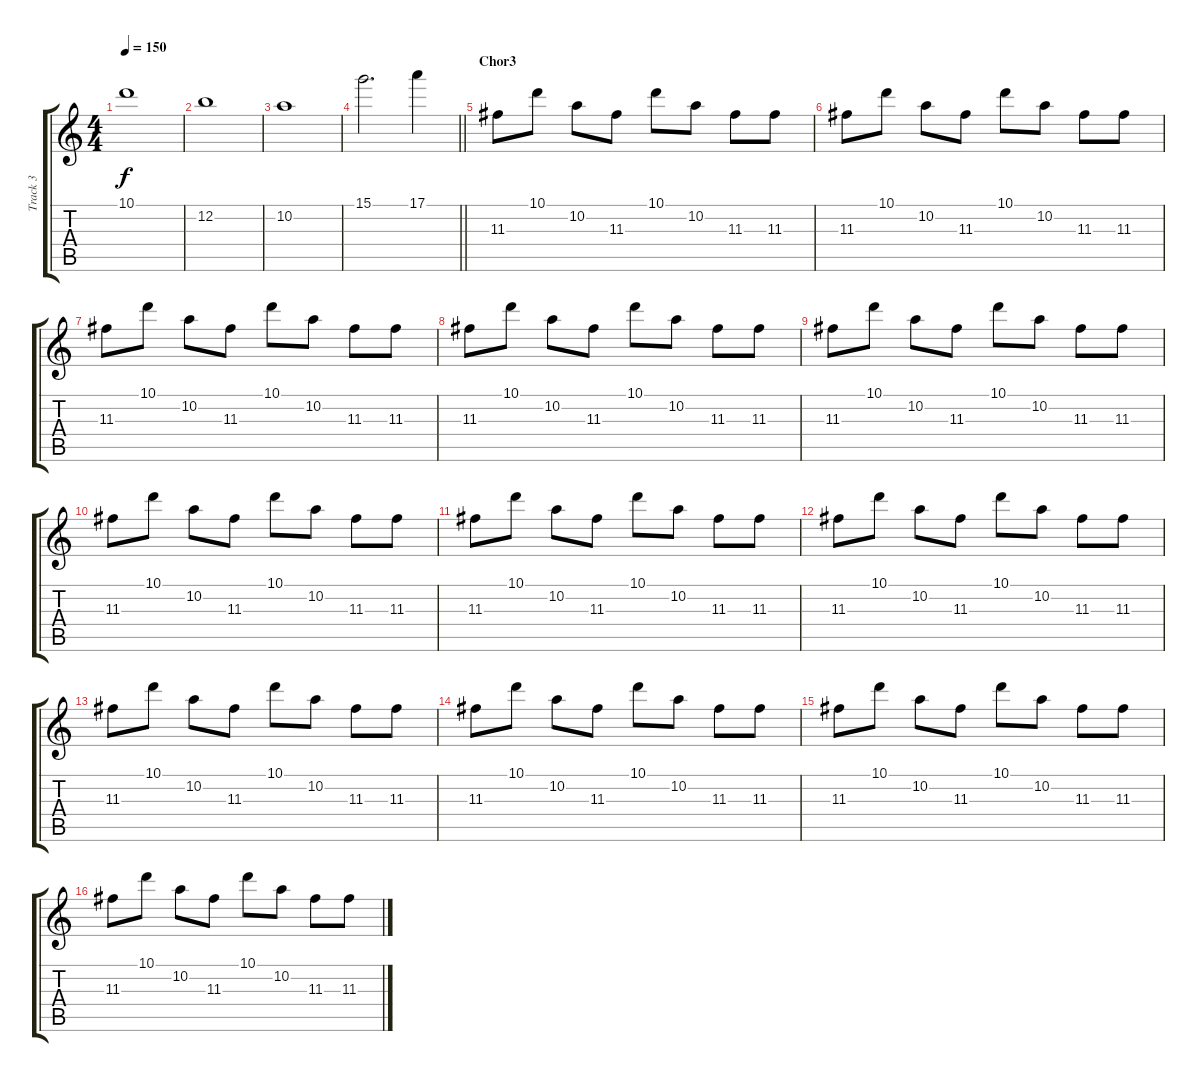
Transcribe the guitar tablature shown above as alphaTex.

\track ("Track 3" "Track 3") {instrument distortionguitar}
\staff {score tabs}
\tuning (E4 B3 G3 D3 A2 D2) {hide}
\ts (4 4)
\tempo 150
\clef g2
\ks c
10.1.1{dy f} |
12.2.1 |
10.2.1 |
\barLineRight lightlight
15.1.2{d} 17.1.4 |
\section ("" "Chor3")
11.3.8 10.1.8 10.2.8 11.3.8 10.1.8 10.2.8 11.3.8 11.3.8 |
11.3.8 10.1.8 10.2.8 11.3.8 10.1.8 10.2.8 11.3.8 11.3.8 |
11.3.8 10.1.8 10.2.8 11.3.8 10.1.8 10.2.8 11.3.8 11.3.8 |
11.3.8 10.1.8 10.2.8 11.3.8 10.1.8 10.2.8 11.3.8 11.3.8 |
11.3.8 10.1.8 10.2.8 11.3.8 10.1.8 10.2.8 11.3.8 11.3.8 |
11.3.8 10.1.8 10.2.8 11.3.8 10.1.8 10.2.8 11.3.8 11.3.8 |
11.3.8 10.1.8 10.2.8 11.3.8 10.1.8 10.2.8 11.3.8 11.3.8 |
11.3.8 10.1.8 10.2.8 11.3.8 10.1.8 10.2.8 11.3.8 11.3.8 |
11.3.8 10.1.8 10.2.8 11.3.8 10.1.8 10.2.8 11.3.8 11.3.8 |
11.3.8 10.1.8 10.2.8 11.3.8 10.1.8 10.2.8 11.3.8 11.3.8 |
11.3.8 10.1.8 10.2.8 11.3.8 10.1.8 10.2.8 11.3.8 11.3.8 |
11.3.8 10.1.8 10.2.8 11.3.8 10.1.8 10.2.8 11.3.8 11.3.8
